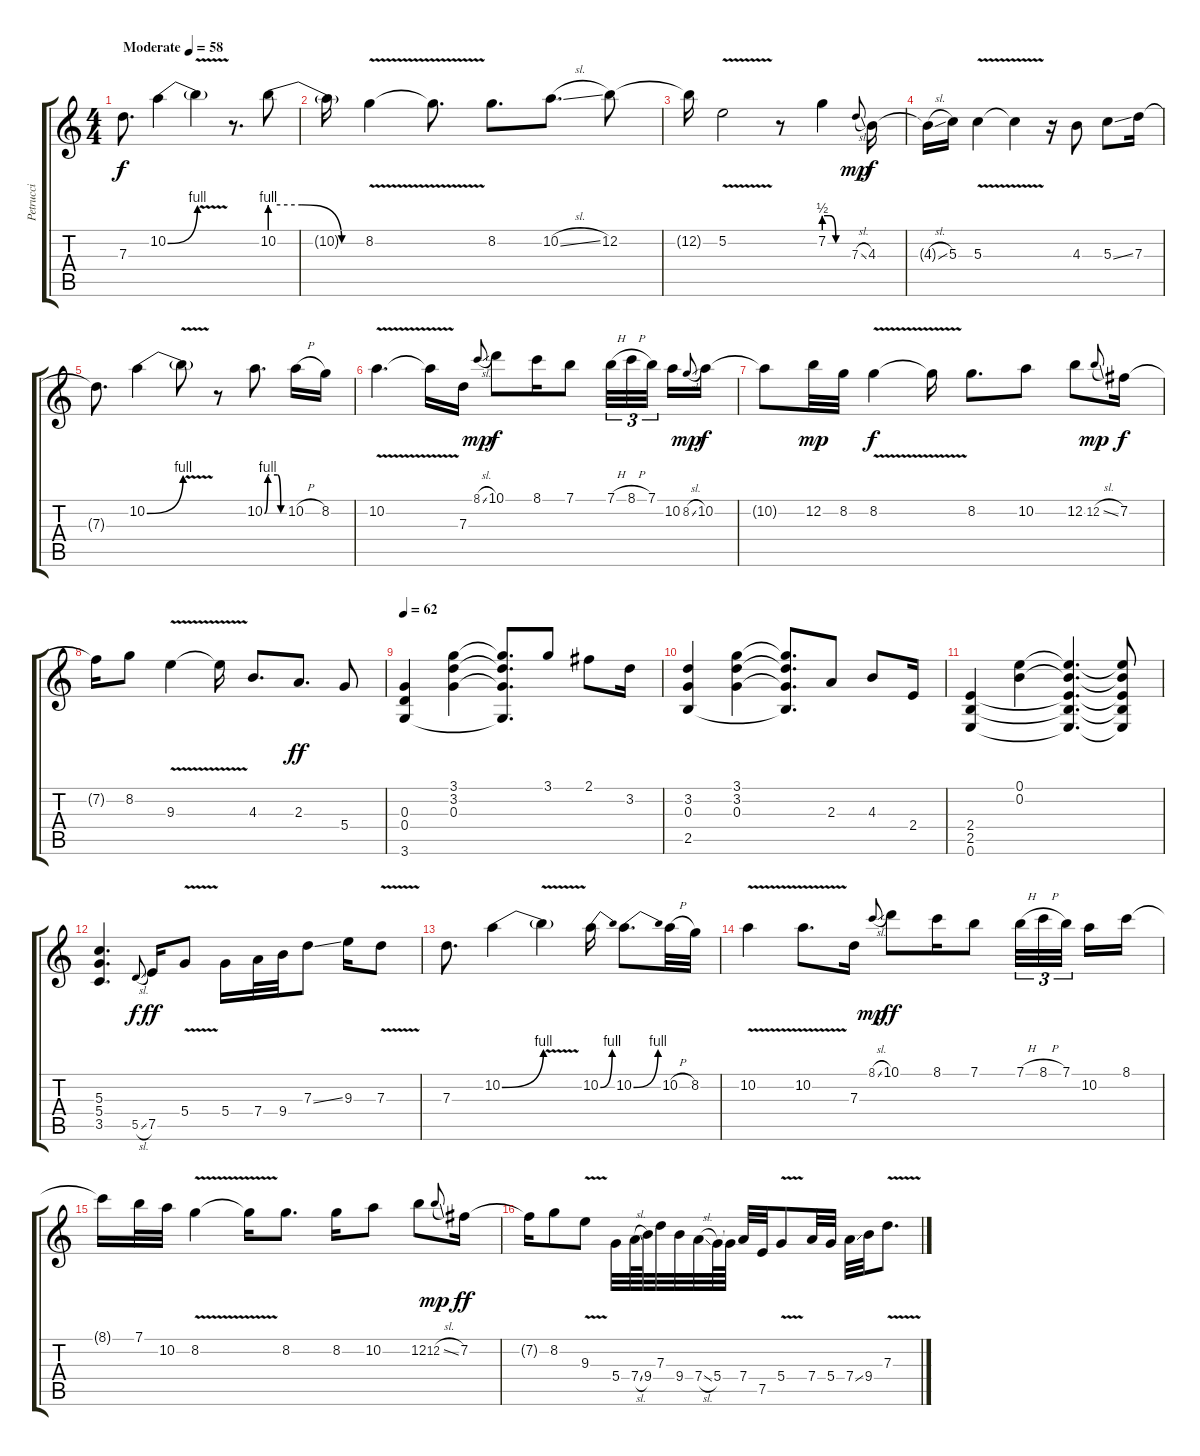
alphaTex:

\track ("Petrucci" "Petrucci") {instrument distortionguitar}
\staff {score tabs}
\tuning (E4 B3 G3 D3 A2 E2) {hide}
\ts (4 4)
\tempo (58 "Moderate")
\clef g2
\ks c
7.3.8{d dy f instrument distortionguitar} 10.2{be (bend 0 0 60 4)}.4 10.2{v t}.4 r.8{d} 10.2{be (custom 0 4 20 4 45 0 60 0)}.8 |
10.2{t}.16 8.2{v}.4 8.2{t}.8{d} 8.2.8{d} 10.2{sl}.8{d} 12.2.8 |
12.2{t}.16 5.2{v}.2 r.8 7.2{be (custom 0 2 15 2 30 0 60 0)}.4 7.3{sl}.8{gr onbeat dy mp} 4.3.16{dy f} |
4.3{sl t}.16 5.3.16 5.3{v}.4 5.3{t}.4 r.16 4.3.8 5.3{ss}.8 7.3.16 |
7.3{t}.8{d} 10.2{be (bend 0 0 60 4)}.4 10.2{v t}.8 r.8 10.2{be (custom 0 0 10 4 15 4 40 4 50 0 60 0)}.8{d} 10.2{h}.16 8.2.16 |
10.2{v}.4{d} 10.2{t}.16 7.3.16 8.1{sl}.8{gr onbeat dy mp} 10.1.8{dy f} 8.1.16 7.1.8 7.1{h}.32{tu (3 2)} 8.1{h}.32{tu (3 2)} 7.1.32{tu (3 2) beam splitsecondary} 10.2.16 8.2{sl}.8{gr onbeat dy mp} 10.2.16{dy f} |
10.2{t}.8 12.2.32{dy mp} 8.2.32 8.2{v}.4{dy f} 8.2{t}.16 8.2.8{d} 10.2.8 12.2.8 12.2{sl}.8{gr onbeat dy mp} 7.2.16{dy f} |
7.2{t}.16 8.2.8 9.3{v}.4 9.3{t}.16 4.3.8{d} 2.3.8{d dy ff} 5.4.8 |
\tempo 62
(0.3 0.4 3.6).4{volume 16} (3.1 3.2 0.3).4 (3.1{t} 3.2{t} 0.3{t} 3.6{t}).8{d} 3.1.8 2.1.8 3.2.16 |
(3.2 0.3 2.5).4 (3.1 3.2 0.3).4 (3.1{t} 3.2{t} 0.3{t} 2.5{t}).8{d} 2.3.8 4.3.8 2.4.16 |
(2.4 2.5 0.6).4 (0.1 0.2).4 (0.1{t} 0.2{t} 2.4{t} 2.5{t} 0.6{t}).4{d} (0.1{t} 0.2{t} 2.4{t} 2.5{t} 0.6{t}).8 |
(5.3 5.4 3.5).4{d} 5.5{sl}.8{gr onbeat dy f} 7.5.16{dy ff} 5.4{v}.8 5.4.16 7.4.32 9.4.32 7.3{ss}.8 9.3.16 7.3{v}.8 |
7.3.8{d} 10.2{be (bend 0 0 60 4)}.4 10.2{v t}.4 10.2{be (bend 0 0 60 4)}.16 10.2{be (bend 0 0 60 4)}.8{d} 10.2{h}.32 8.2.32 |
10.2{v}.4 10.2{v}.8{d} 7.3.16 8.1{sl}.8{gr onbeat dy mp} 10.1.8{dy ff} 8.1.16 7.1.8 7.1{h}.32{tu (3 2)} 8.1{h}.32{tu (3 2)} 7.1.32{tu (3 2) beam splitsecondary} 10.2.16 8.1.16 |
8.1{t}.16 7.1.32 10.2.32 8.2{v}.4 8.2{t}.16 8.2.8{d} 8.2.16 10.2.8 12.2.8 12.2{sl}.8{gr onbeat dy mp} 7.2.16{dy ff} |
7.2{t}.16 8.2.8 9.3{v}.8 5.4.32 7.4{sl}.64 9.4.64 7.3.32 9.4.32 7.4{sl}.32 5.4.64 5.4{t}.64 7.4.32 7.5.32 5.4{v}.8 7.4.32 5.4.32 7.4{ss}.32 9.4.32 7.3{v}.8{d}
